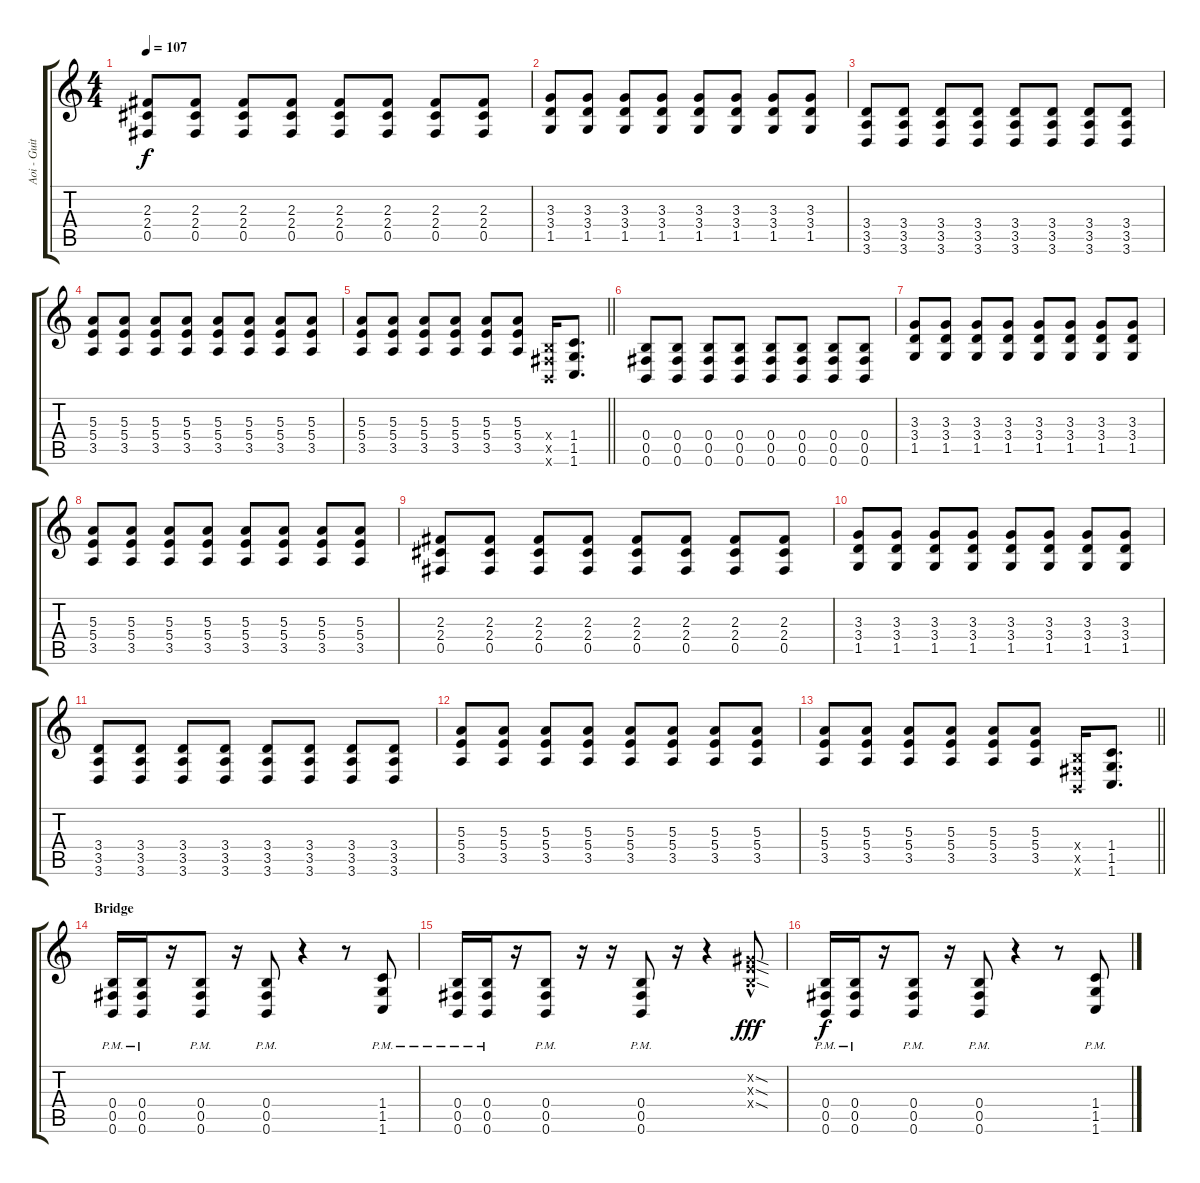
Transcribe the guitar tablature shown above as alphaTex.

\track ("Aoi - Guitar 2" "Aoi - Guit") {instrument distortionguitar}
\staff {score tabs}
\tuning (Db4 Ab3 E3 B2 Gb2 B1) {hide}
\ts (4 4)
\tempo 107
\clef g2
\ks c
(2.3 2.4 0.5).8{dy f} (2.3 2.4 0.5).8 (2.3 2.4 0.5).8 (2.3 2.4 0.5).8 (2.3 2.4 0.5).8 (2.3 2.4 0.5).8 (2.3 2.4 0.5).8 (2.3 2.4 0.5).8 |
(3.3 3.4 1.5).8 (3.3 3.4 1.5).8 (3.3 3.4 1.5).8 (3.3 3.4 1.5).8 (3.3 3.4 1.5).8 (3.3 3.4 1.5).8 (3.3 3.4 1.5).8 (3.3 3.4 1.5).8 |
(3.4 3.5 3.6).8 (3.4 3.5 3.6).8 (3.4 3.5 3.6).8 (3.4 3.5 3.6).8 (3.4 3.5 3.6).8 (3.4 3.5 3.6).8 (3.4 3.5 3.6).8 (3.4 3.5 3.6).8 |
(5.3 5.4 3.5).8 (5.3 5.4 3.5).8 (5.3 5.4 3.5).8 (5.3 5.4 3.5).8 (5.3 5.4 3.5).8 (5.3 5.4 3.5).8 (5.3 5.4 3.5).8 (5.3 5.4 3.5).8 |
\barLineRight lightlight
(5.3 5.4 3.5).8 (5.3 5.4 3.5).8 (5.3 5.4 3.5).8 (5.3 5.4 3.5).8 (5.3 5.4 3.5).8 (5.3 5.4 3.5).8 (0.4{x} 0.5{x} 0.6{x}).16 (1.4 1.5 1.6).8{d} |
\section ("" "")
(0.4 0.5 0.6).8 (0.4 0.5 0.6).8 (0.4 0.5 0.6).8 (0.4 0.5 0.6).8 (0.4 0.5 0.6).8 (0.4 0.5 0.6).8 (0.4 0.5 0.6).8 (0.4 0.5 0.6).8 |
(3.3 3.4 1.5).8 (3.3 3.4 1.5).8 (3.3 3.4 1.5).8 (3.3 3.4 1.5).8 (3.3 3.4 1.5).8 (3.3 3.4 1.5).8 (3.3 3.4 1.5).8 (3.3 3.4 1.5).8 |
(5.3 5.4 3.5).8 (5.3 5.4 3.5).8 (5.3 5.4 3.5).8 (5.3 5.4 3.5).8 (5.3 5.4 3.5).8 (5.3 5.4 3.5).8 (5.3 5.4 3.5).8 (5.3 5.4 3.5).8 |
(2.3 2.4 0.5).8 (2.3 2.4 0.5).8 (2.3 2.4 0.5).8 (2.3 2.4 0.5).8 (2.3 2.4 0.5).8 (2.3 2.4 0.5).8 (2.3 2.4 0.5).8 (2.3 2.4 0.5).8 |
(3.3 3.4 1.5).8 (3.3 3.4 1.5).8 (3.3 3.4 1.5).8 (3.3 3.4 1.5).8 (3.3 3.4 1.5).8 (3.3 3.4 1.5).8 (3.3 3.4 1.5).8 (3.3 3.4 1.5).8 |
(3.4 3.5 3.6).8 (3.4 3.5 3.6).8 (3.4 3.5 3.6).8 (3.4 3.5 3.6).8 (3.4 3.5 3.6).8 (3.4 3.5 3.6).8 (3.4 3.5 3.6).8 (3.4 3.5 3.6).8 |
(5.3 5.4 3.5).8 (5.3 5.4 3.5).8 (5.3 5.4 3.5).8 (5.3 5.4 3.5).8 (5.3 5.4 3.5).8 (5.3 5.4 3.5).8 (5.3 5.4 3.5).8 (5.3 5.4 3.5).8 |
\barLineRight lightlight
(5.3 5.4 3.5).8 (5.3 5.4 3.5).8 (5.3 5.4 3.5).8 (5.3 5.4 3.5).8 (5.3 5.4 3.5).8 (5.3 5.4 3.5).8 (0.4{x} 0.5{x} 0.6{x}).16 (1.4 1.5 1.6).8{d} |
\section ("" "Bridge")
(0.4{pm} 0.5{pm} 0.6{pm}).16 (0.4{pm} 0.5{pm} 0.6{pm}).16 r.16 (0.4{pm} 0.5{pm} 0.6{pm}).8 r.16 (0.4{pm} 0.5{pm} 0.6{pm}).8 r.4 r.8 (1.4{pm} 1.5{pm} 1.6{pm}).8 |
(0.4{pm} 0.5{pm} 0.6{pm}).16 (0.4{pm} 0.5{pm} 0.6{pm}).16 r.16 (0.4{pm} 0.5{pm} 0.6{pm}).8 r.16 r.16 (0.4{pm} 0.5{pm} 0.6{pm}).8 r.16 r.4 (0.2{sod hac x} 0.3{sod hac x} 0.4{sod hac x}).8{dy fff volume 16} |
(0.4{pm} 0.5{pm} 0.6{pm}).16{dy f volume 12} (0.4{pm} 0.5{pm} 0.6{pm}).16 r.16 (0.4{pm} 0.5{pm} 0.6{pm}).8 r.16 (0.4{pm} 0.5{pm} 0.6{pm}).8 r.4 r.8 (1.4{pm} 1.5{pm} 1.6{pm}).8
